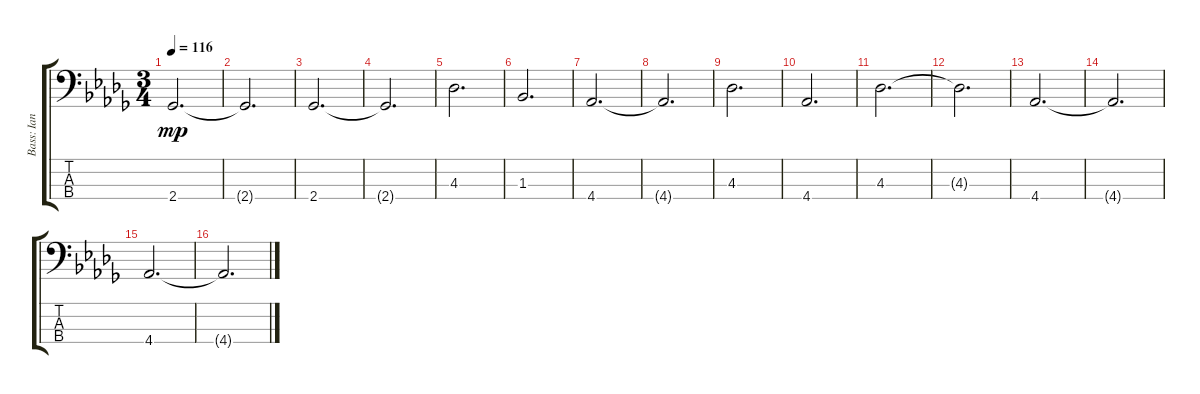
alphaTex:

\track ("Bass: Ian" "Bass: Ian") {instrument acousticbass}
\staff {score tabs}
\tuning (G2 D2 A1 E1) {hide}
\ts (3 4)
\tempo 116
\clef f4
\ks db
2.4.2{d dy mp} |
2.4{t}.2{d} |
2.4.2{d} |
2.4{t}.2{d} |
4.3.2{d} |
1.3.2{d} |
4.4.2{d} |
4.4{t}.2{d} |
4.3.2{d} |
4.4.2{d} |
4.3.2{d} |
4.3{t}.2{d} |
4.4.2{d} |
4.4{t}.2{d} |
4.4.2{d} |
4.4{t}.2{d}
